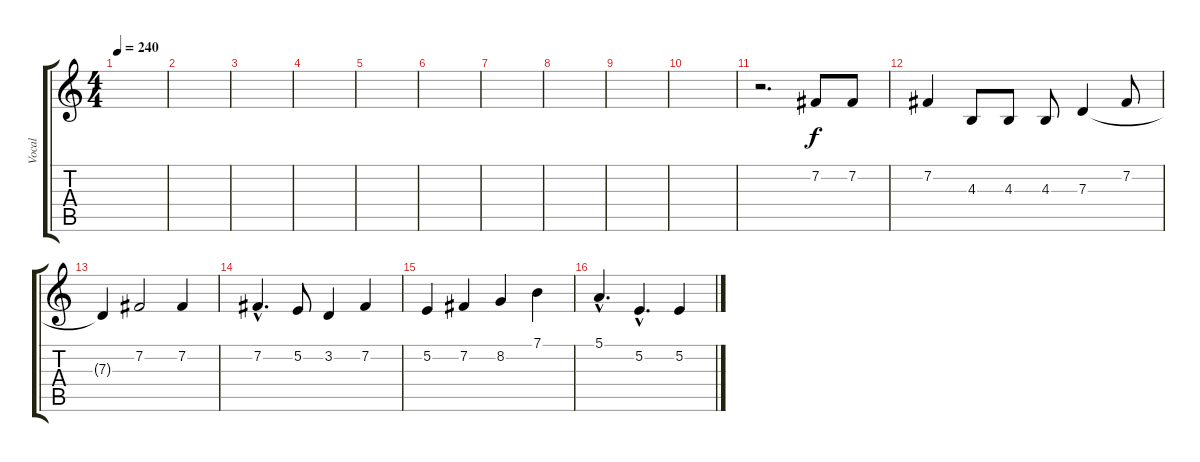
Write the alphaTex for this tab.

\track ("Vocal" "Vocal") {instrument lead6voice}
\staff {score tabs}
\tuning (E4 B3 G3 D3 A2 E2) {hide}
\ts (4 4)
\tempo 240
\clef g2
\ks c
|
|
|
|
|
|
|
|
|
|
r.2{d} 7.2.8 7.2.8 |
7.2.4 4.3.8 4.3.8 4.3.8 7.3.4 7.2.8 |
7.3{t}.4 7.2.2 7.2.4 |
7.2{hac}.4{d} 5.2.8 3.2.4 7.2.4 |
5.2.4 7.2.4 8.2.4 7.1.4 |
5.1{hac}.4{d} 5.2{hac}.4{d} 5.2.4
